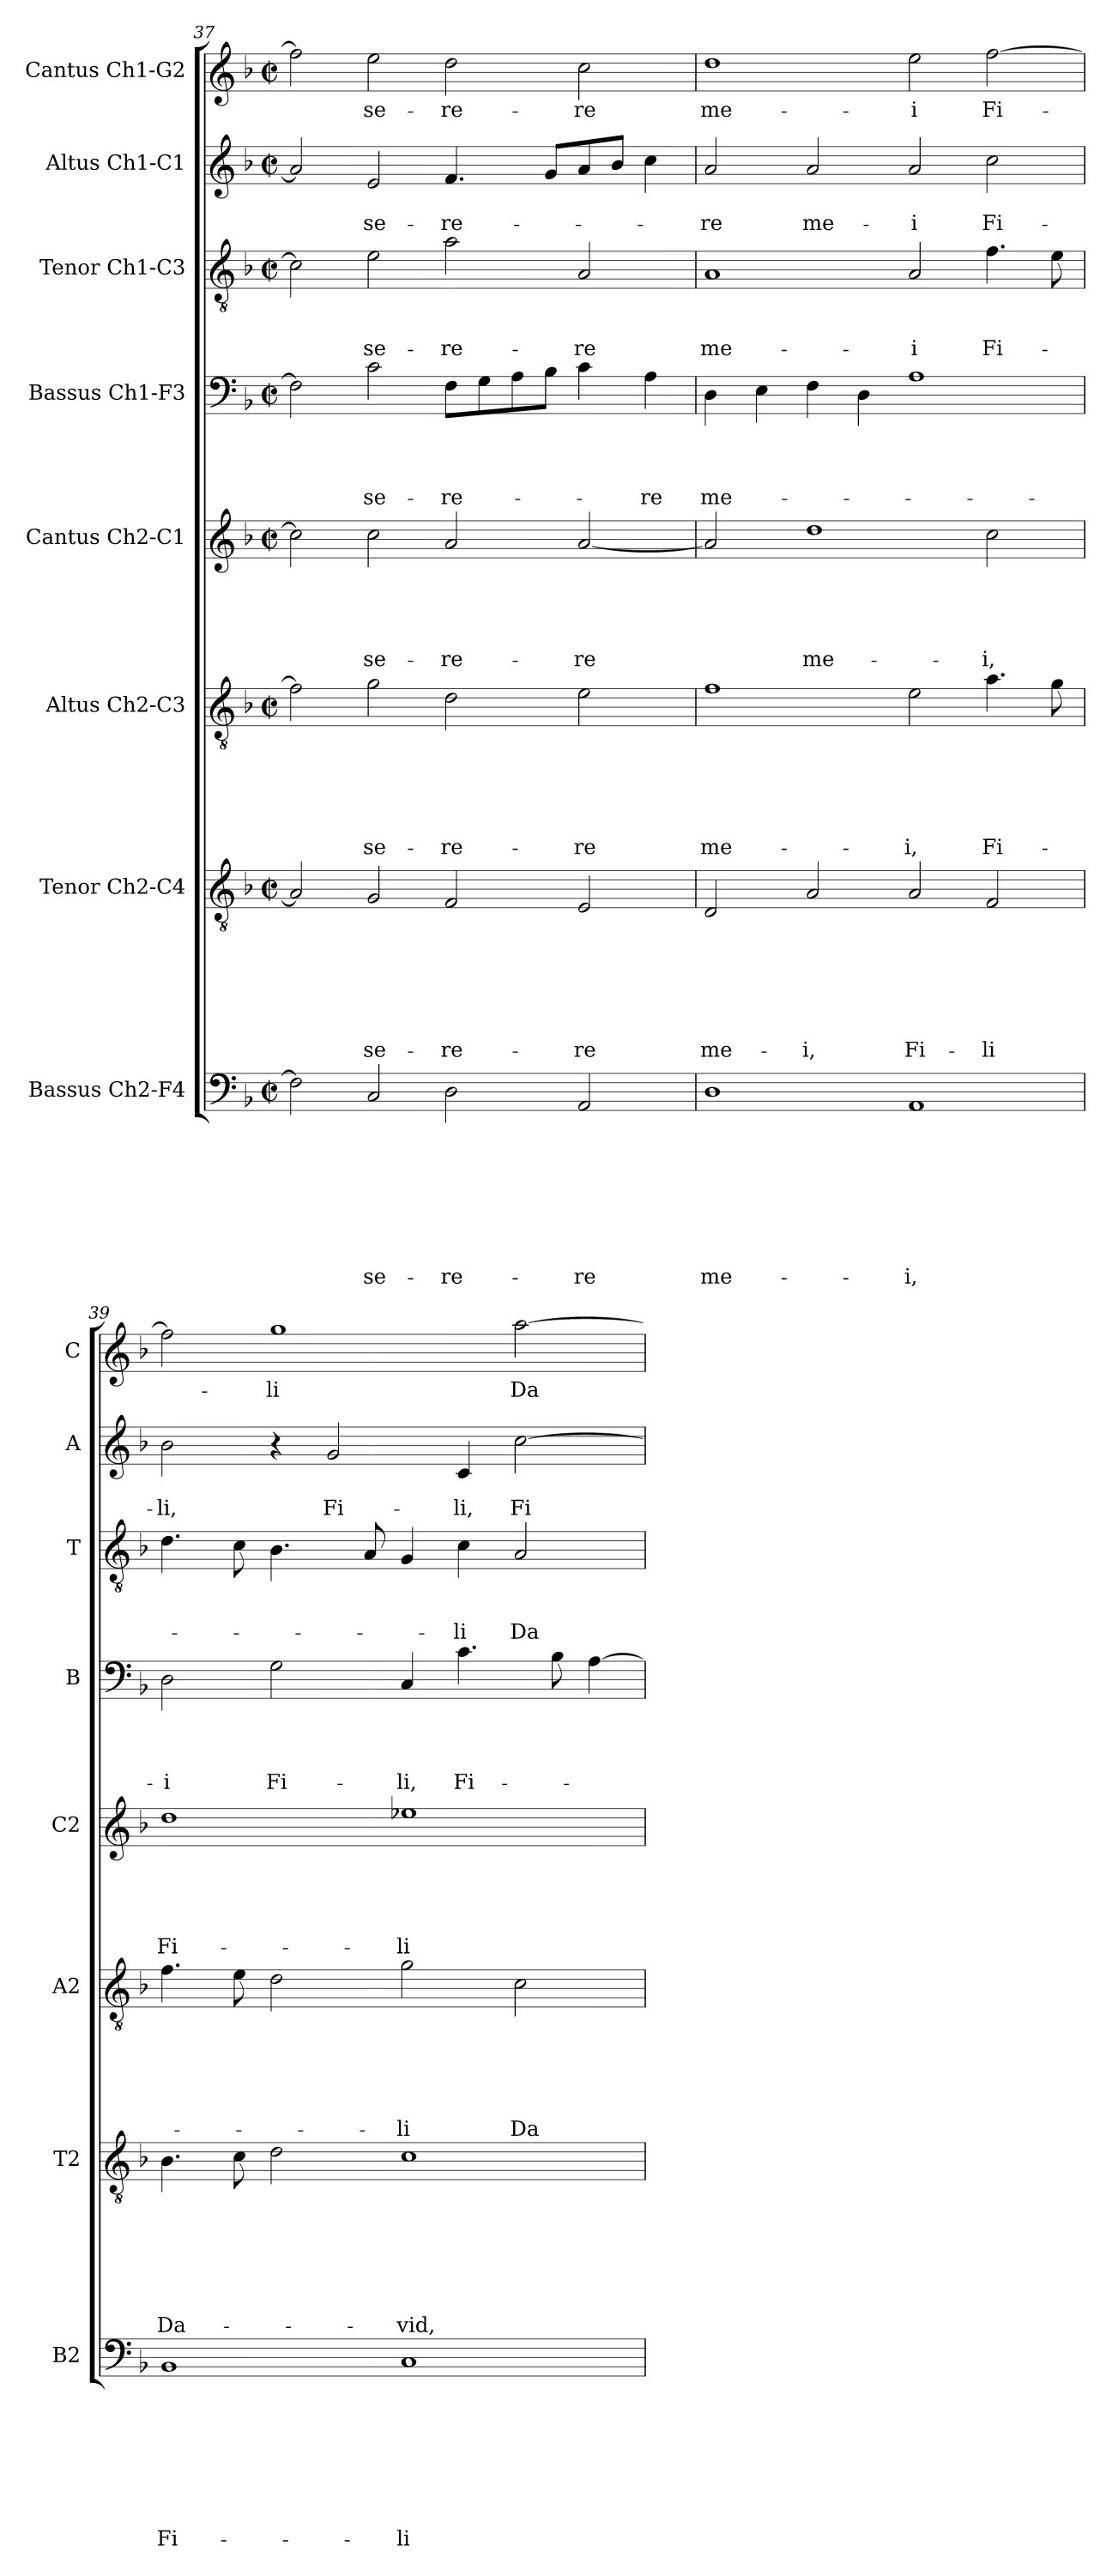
**kern	**text	**text	**text	**text	**text	**text	**text	**text	**kern	**text	**text	**text	**text	**text	**text	**text	**kern	**text	**text	**text	**text	**text	**text	**kern	**text	**text	**text	**text	**text	**kern	**text	**text	**text	**text	**kern	**text	**text	**text	**kern	**text	**text	**kern	**text
*part8	*part8	*part8	*part8	*part8	*part8	*part8	*part8	*part8	*part7	*part7	*part7	*part7	*part7	*part7	*part7	*part7	*part6	*part6	*part6	*part6	*part6	*part6	*part6	*part5	*part5	*part5	*part5	*part5	*part5	*part4	*part4	*part4	*part4	*part4	*part3	*part3	*part3	*part3	*part2	*part2	*part2	*part1	*part1
*staff8	*staff8	*staff8	*staff8	*staff8	*staff8	*staff8	*staff8	*staff8	*staff7	*staff7	*staff7	*staff7	*staff7	*staff7	*staff7	*staff7	*staff6	*staff6	*staff6	*staff6	*staff6	*staff6	*staff6	*staff5	*staff5	*staff5	*staff5	*staff5	*staff5	*staff4	*staff4	*staff4	*staff4	*staff4	*staff3	*staff3	*staff3	*staff3	*staff2	*staff2	*staff2	*staff1	*staff1
*I"Bassus Ch2-F4	*	*	*	*	*	*	*	*	*I"Tenor Ch2-C4	*	*	*	*	*	*	*	*I"Altus Ch2-C3	*	*	*	*	*	*	*I"Cantus Ch2-C1	*	*	*	*	*	*I"Bassus Ch1-F3	*	*	*	*	*I"Tenor Ch1-C3	*	*	*	*I"Altus Ch1-C1	*	*	*I"Cantus Ch1-G2	*
*I'B2	*	*	*	*	*	*	*	*	*I'T2	*	*	*	*	*	*	*	*I'A2	*	*	*	*	*	*	*I'C2	*	*	*	*	*	*I'B	*	*	*	*	*I'T	*	*	*	*I'A	*	*	*I'C	*
*clefF4	*	*	*	*	*	*	*	*	*clefGv2	*	*	*	*	*	*	*	*clefGv2	*	*	*	*	*	*	*clefG2	*	*	*	*	*	*clefF4	*	*	*	*	*clefGv2	*	*	*	*clefG2	*	*	*clefG2	*
*k[b-]	*	*	*	*	*	*	*	*	*k[b-]	*	*	*	*	*	*	*	*k[b-]	*	*	*	*	*	*	*k[b-]	*	*	*	*	*	*k[b-]	*	*	*	*	*k[b-]	*	*	*	*k[b-]	*	*	*k[b-]	*
*F:	*	*	*	*	*	*	*	*	*F:	*	*	*	*	*	*	*	*F:	*	*	*	*	*	*	*F:	*	*	*	*	*	*F:	*	*	*	*	*F:	*	*	*	*F:	*	*	*F:	*
*M2/2	*	*	*	*	*	*	*	*	*M2/2	*	*	*	*	*	*	*	*M2/2	*	*	*	*	*	*	*M2/2	*	*	*	*	*	*M2/2	*	*	*	*	*M2/2	*	*	*	*M2/2	*	*	*M2/2	*
*met(c|)	*	*	*	*	*	*	*	*	*met(c|)	*	*	*	*	*	*	*	*met(c|)	*	*	*	*	*	*	*met(c|)	*	*	*	*	*	*met(c|)	*	*	*	*	*met(c|)	*	*	*	*met(c|)	*	*	*met(c|)	*
=37	=37	=37	=37	=37	=37	=37	=37	=37	=37	=37	=37	=37	=37	=37	=37	=37	=37	=37	=37	=37	=37	=37	=37	=37	=37	=37	=37	=37	=37	=37	=37	=37	=37	=37	=37	=37	=37	=37	=37	=37	=37	=37	=37
2F\]	.	.	.	.	.	.	.	.	2A/]	.	.	.	.	.	.	.	2f\]	.	.	.	.	.	.	2cc\]	.	.	.	.	.	2F\]	.	.	.	.	2c\]	.	.	.	2a/]	.	.	2ff\]	.
!	!	!	!	!	!	!	!	!LO:LY:b	!	!	!	!	!	!	!	!LO:LY:b	!	!	!	!	!	!	!LO:LY:b	!	!	!	!	!	!LO:LY:b	!	!	!	!	!LO:LY:b	!	!	!	!LO:LY:b	!	!	!LO:LY:b	!	!LO:LY:b
2C/	.	.	.	.	.	.	.	-se-	2G/	.	.	.	.	.	.	-se-	2g\	.	.	.	.	.	-se-	2cc\	.	.	.	.	-se-	2c\	.	.	.	-se-	2e\	.	.	-se-	2e/	.	-se-	2ee\	-se-
!	!	!	!	!	!	!	!	!LO:LY:b	!	!	!	!	!	!	!	!LO:LY:b	!	!	!	!	!	!	!LO:LY:b	!	!	!	!	!	!LO:LY:b	!	!	!	!	!LO:LY:b	!	!	!	!LO:LY:b	!	!	!LO:LY:b	!	!LO:LY:b
2D\	.	.	.	.	.	.	.	-re-	2F/	.	.	.	.	.	.	-re-	2d\	.	.	.	.	.	-re-	2a/	.	.	.	.	-re-	8F\L	.	.	.	-re-	2a\	.	.	-re-	4.f/	.	-re-	2dd\	-re-
.	.	.	.	.	.	.	.	.	.	.	.	.	.	.	.	.	.	.	.	.	.	.	.	.	.	.	.	.	.	8G\	.	.	.	.	.	.	.	.	.	.	.	.	.
.	.	.	.	.	.	.	.	.	.	.	.	.	.	.	.	.	.	.	.	.	.	.	.	.	.	.	.	.	.	8A\	.	.	.	.	.	.	.	.	.	.	.	.	.
.	.	.	.	.	.	.	.	.	.	.	.	.	.	.	.	.	.	.	.	.	.	.	.	.	.	.	.	.	.	8B-\J	.	.	.	.	.	.	.	.	8g/L	.	.	.	.
!	!	!	!	!	!	!	!	!LO:LY:b	!	!	!	!	!	!	!	!LO:LY:b	!	!	!	!	!	!	!LO:LY:b	!	!	!	!	!	!LO:LY:b	!	!	!	!	!	!	!	!	!LO:LY:b	!	!	!	!	!LO:LY:b
2AA/	.	.	.	.	.	.	.	-re	2E/	.	.	.	.	.	.	-re	2e\	.	.	.	.	.	-re	[2a/	.	.	.	.	-re	4c\	.	.	.	.	2A/	.	.	-re	8a/	.	.	2cc\	-re
.	.	.	.	.	.	.	.	.	.	.	.	.	.	.	.	.	.	.	.	.	.	.	.	.	.	.	.	.	.	.	.	.	.	.	.	.	.	.	8b-/J	.	.	.	.
!	!	!	!	!	!	!	!	!	!	!	!	!	!	!	!	!	!	!	!	!	!	!	!	!	!	!	!	!	!	!	!	!	!	!LO:LY:b	!	!	!	!	!	!	!	!	!
.	.	.	.	.	.	.	.	.	.	.	.	.	.	.	.	.	.	.	.	.	.	.	.	.	.	.	.	.	.	4A\	.	.	.	-re	.	.	.	.	4cc\	.	.	.	.
=38	=38	=38	=38	=38	=38	=38	=38	=38	=38	=38	=38	=38	=38	=38	=38	=38	=38	=38	=38	=38	=38	=38	=38	=38	=38	=38	=38	=38	=38	=38	=38	=38	=38	=38	=38	=38	=38	=38	=38	=38	=38	=38	=38
!	!	!	!	!	!	!	!	!LO:LY:b	!	!	!	!	!	!	!	!LO:LY:b	!	!	!	!	!	!	!LO:LY:b	!	!	!	!	!	!	!	!	!	!	!LO:LY:b	!	!	!	!LO:LY:b	!	!	!LO:LY:b	!	!LO:LY:b
1D	.	.	.	.	.	.	.	me-	2D/	.	.	.	.	.	.	me-	1f	.	.	.	.	.	me-	2a/]	.	.	.	.	.	4D\	.	.	.	me-	1A	.	.	me-	2a/	.	-re	1dd	me-
.	.	.	.	.	.	.	.	.	.	.	.	.	.	.	.	.	.	.	.	.	.	.	.	.	.	.	.	.	.	4E\	.	.	.	.	.	.	.	.	.	.	.	.	.
!	!	!	!	!	!	!	!	!	!	!	!	!	!	!	!	!LO:LY:b	!	!	!	!	!	!	!	!	!	!	!	!	!LO:LY:b	!	!	!	!	!	!	!	!	!	!	!	!LO:LY:b	!	!
.	.	.	.	.	.	.	.	.	2A/	.	.	.	.	.	.	-i,	.	.	.	.	.	.	.	1dd	.	.	.	.	me-	4F\	.	.	.	.	.	.	.	.	2a/	.	me-	.	.
.	.	.	.	.	.	.	.	.	.	.	.	.	.	.	.	.	.	.	.	.	.	.	.	.	.	.	.	.	.	4D\	.	.	.	.	.	.	.	.	.	.	.	.	.
!	!	!	!	!	!	!	!	!LO:LY:b	!	!	!	!	!	!	!	!LO:LY:b	!	!	!	!	!	!	!LO:LY:b	!	!	!	!	!	!	!	!	!	!	!	!	!	!	!LO:LY:b	!	!	!LO:LY:b	!	!LO:LY:b
1AA	.	.	.	.	.	.	.	-i,	2A/	.	.	.	.	.	.	Fi-	2e\	.	.	.	.	.	-i,	.	.	.	.	.	.	1A	.	.	.	.	2A/	.	.	-i	2a/	.	-i	2ee\	-i
!	!	!	!	!	!	!	!	!	!	!	!	!	!	!	!	!LO:LY:b	!	!	!	!	!	!	!LO:LY:b	!	!	!	!	!	!LO:LY:b	!	!	!	!	!	!	!	!	!LO:LY:b	!	!	!LO:LY:b	!	!LO:LY:b
.	.	.	.	.	.	.	.	.	2F/	.	.	.	.	.	.	-li	4.a\	.	.	.	.	.	Fi-	2cc\	.	.	.	.	-i,	.	.	.	.	.	4.f\	.	.	Fi-	2cc\	.	Fi-	[2ff\	Fi-
.	.	.	.	.	.	.	.	.	.	.	.	.	.	.	.	.	8g\	.	.	.	.	.	.	.	.	.	.	.	.	.	.	.	.	.	8e\	.	.	.	.	.	.	.	.
=39	=39	=39	=39	=39	=39	=39	=39	=39	=39	=39	=39	=39	=39	=39	=39	=39	=39	=39	=39	=39	=39	=39	=39	=39	=39	=39	=39	=39	=39	=39	=39	=39	=39	=39	=39	=39	=39	=39	=39	=39	=39	=39	=39
!	!	!	!	!	!	!	!	!LO:LY:b	!	!	!	!	!	!	!	!LO:LY:b	!	!	!	!	!	!	!	!	!	!	!	!	!LO:LY:b	!	!	!	!	!LO:LY:b	!	!	!	!	!	!	!LO:LY:b	!	!
1BB-	.	.	.	.	.	.	.	Fi-	4.B-\	.	.	.	.	.	.	Da-	4.f\	.	.	.	.	.	.	1dd	.	.	.	.	Fi-	2D\	.	.	.	-i	4.d\	.	.	.	2b-\	.	-li,	2ff\]	.
.	.	.	.	.	.	.	.	.	8c\	.	.	.	.	.	.	.	8e\	.	.	.	.	.	.	.	.	.	.	.	.	.	.	.	.	.	8c\	.	.	.	.	.	.	.	.
!	!	!	!	!	!	!	!	!	!	!	!	!	!	!	!	!	!	!	!	!	!	!	!	!	!	!	!	!	!	!	!	!	!	!LO:LY:b	!	!	!	!	!	!	!	!	!LO:LY:b
.	.	.	.	.	.	.	.	.	2d\	.	.	.	.	.	.	.	2d\	.	.	.	.	.	.	.	.	.	.	.	.	2G\	.	.	.	Fi-	4.B-\	.	.	.	4r	.	.	1gg	-li
!	!	!	!	!	!	!	!	!	!	!	!	!	!	!	!	!	!	!	!	!	!	!	!	!	!	!	!	!	!	!	!	!	!	!	!	!	!	!	!	!	!LO:LY:b	!	!
.	.	.	.	.	.	.	.	.	.	.	.	.	.	.	.	.	.	.	.	.	.	.	.	.	.	.	.	.	.	.	.	.	.	.	.	.	.	.	2g/	.	Fi-	.	.
.	.	.	.	.	.	.	.	.	.	.	.	.	.	.	.	.	.	.	.	.	.	.	.	.	.	.	.	.	.	.	.	.	.	.	8A/	.	.	.	.	.	.	.	.
!	!	!	!	!	!	!	!	!LO:LY:b	!	!	!	!	!	!	!	!LO:LY:b	!	!	!	!	!	!	!LO:LY:b	!	!	!	!	!	!LO:LY:b	!	!	!	!	!LO:LY:b	!	!	!	!	!	!	!	!	!
1C	.	.	.	.	.	.	.	-li	1c	.	.	.	.	.	.	-vid,	2g\	.	.	.	.	.	-li	1ee-X	.	.	.	.	-li	4C/	.	.	.	-li,	4G/	.	.	.	.	.	.	.	.
!	!	!	!	!	!	!	!	!	!	!	!	!	!	!	!	!	!	!	!	!	!	!	!	!	!	!	!	!	!	!	!	!	!	!LO:LY:b	!	!	!	!LO:LY:b	!	!	!LO:LY:b	!	!
.	.	.	.	.	.	.	.	.	.	.	.	.	.	.	.	.	.	.	.	.	.	.	.	.	.	.	.	.	.	4.c\	.	.	.	Fi-	4c\	.	.	-li	4c/	.	-li,	.	.
!	!	!	!	!	!	!	!	!	!	!	!	!	!	!	!	!	!	!	!	!	!	!	!LO:LY:b	!	!	!	!	!	!	!	!	!	!	!	!	!	!	!LO:LY:b	!	!	!LO:LY:b	!	!LO:LY:b
.	.	.	.	.	.	.	.	.	.	.	.	.	.	.	.	.	2c\	.	.	.	.	.	Da-	.	.	.	.	.	.	.	.	.	.	.	2A/	.	.	Da-	[2cc\	.	Fi-	[2aa\	Da-
.	.	.	.	.	.	.	.	.	.	.	.	.	.	.	.	.	.	.	.	.	.	.	.	.	.	.	.	.	.	8B-\	.	.	.	.	.	.	.	.	.	.	.	.	.
.	.	.	.	.	.	.	.	.	.	.	.	.	.	.	.	.	.	.	.	.	.	.	.	.	.	.	.	.	.	[4A\	.	.	.	.	.	.	.	.	.	.	.	.	.
=	=	=	=	=	=	=	=	=	=	=	=	=	=	=	=	=	=	=	=	=	=	=	=	=	=	=	=	=	=	=	=	=	=	=	=	=	=	=	=	=	=	=	=
*-	*-	*-	*-	*-	*-	*-	*-	*-	*-	*-	*-	*-	*-	*-	*-	*-	*-	*-	*-	*-	*-	*-	*-	*-	*-	*-	*-	*-	*-	*-	*-	*-	*-	*-	*-	*-	*-	*-	*-	*-	*-	*-	*-
